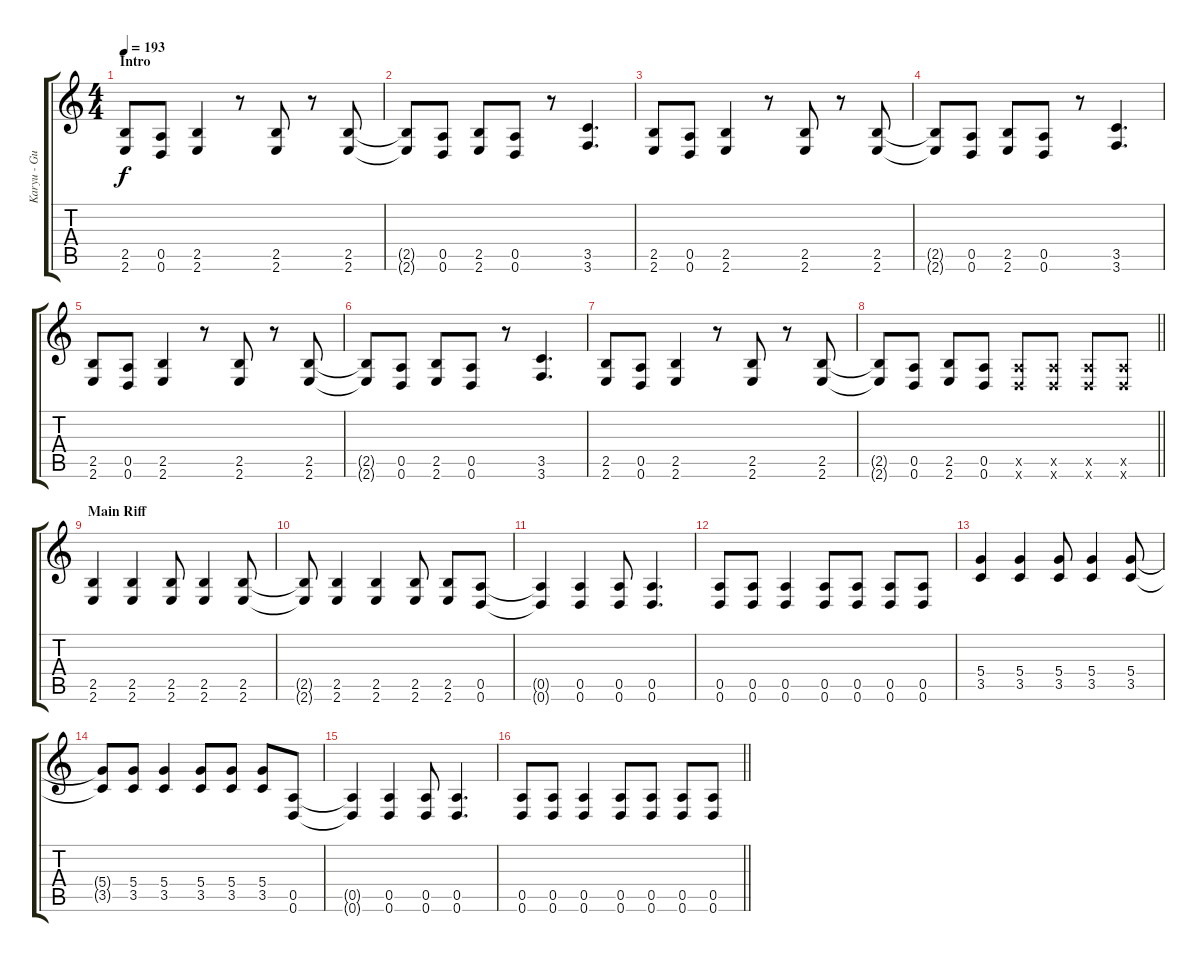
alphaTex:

\track ("Karyu - Guitar 3" "Karyu - Gu") {instrument distortionguitar}
\staff {score tabs}
\tuning (E4 B3 G3 D3 A2 D2) {hide}
\ts (4 4)
\section ("" "Intro")
\tempo 193
\clef g2
\ks c
(2.5 2.6).8{dy f instrument distortionguitar} (0.5 0.6).8 (2.5 2.6).4 r.8 (2.5 2.6).8 r.8 (2.5 2.6).8 |
(2.5{t} 2.6{t}).8 (0.5 0.6).8 (2.5 2.6).8 (0.5 0.6).8 r.8 (3.5 3.6).4{d} |
(2.5 2.6).8 (0.5 0.6).8 (2.5 2.6).4 r.8 (2.5 2.6).8 r.8 (2.5 2.6).8 |
(2.5{t} 2.6{t}).8 (0.5 0.6).8 (2.5 2.6).8 (0.5 0.6).8 r.8 (3.5 3.6).4{d} |
(2.5 2.6).8 (0.5 0.6).8 (2.5 2.6).4 r.8 (2.5 2.6).8 r.8 (2.5 2.6).8 |
(2.5{t} 2.6{t}).8 (0.5 0.6).8 (2.5 2.6).8 (0.5 0.6).8 r.8 (3.5 3.6).4{d} |
(2.5 2.6).8 (0.5 0.6).8 (2.5 2.6).4 r.8 (2.5 2.6).8 r.8 (2.5 2.6).8 |
\barLineRight lightlight
(2.5{t} 2.6{t}).8 (0.5 0.6).8 (2.5 2.6).8 (0.5 0.6).8 (0.5{x} 0.6{x}).8 (0.5{x} 0.6{x}).8 (0.5{x} 0.6{x}).8 (0.5{x} 0.6{x}).8 |
\section ("" "Main Riff")
(2.5 2.6).4 (2.5 2.6).4 (2.5 2.6).8 (2.5 2.6).4 (2.5 2.6).8 |
(2.5{t} 2.6{t}).8 (2.5 2.6).4 (2.5 2.6).4 (2.5 2.6).8 (2.5 2.6).8 (0.5 0.6).8 |
(0.5{t} 0.6{t}).4 (0.5 0.6).4 (0.5 0.6).8 (0.5 0.6).4{d} |
(0.5 0.6).8 (0.5 0.6).8 (0.5 0.6).4 (0.5 0.6).8 (0.5 0.6).8 (0.5 0.6).8 (0.5 0.6).8 |
(5.4 3.5).4 (5.4 3.5).4 (5.4 3.5).8 (5.4 3.5).4 (5.4 3.5).8 |
(5.4{t} 3.5{t}).8 (5.4 3.5).8 (5.4 3.5).4 (5.4 3.5).8 (5.4 3.5).8 (5.4 3.5).8 (0.5 0.6).8 |
(0.5{t} 0.6{t}).4 (0.5 0.6).4 (0.5 0.6).8 (0.5 0.6).4{d} |
\barLineRight lightlight
(0.5 0.6).8 (0.5 0.6).8 (0.5 0.6).4 (0.5 0.6).8 (0.5 0.6).8 (0.5 0.6).8 (0.5 0.6).8
